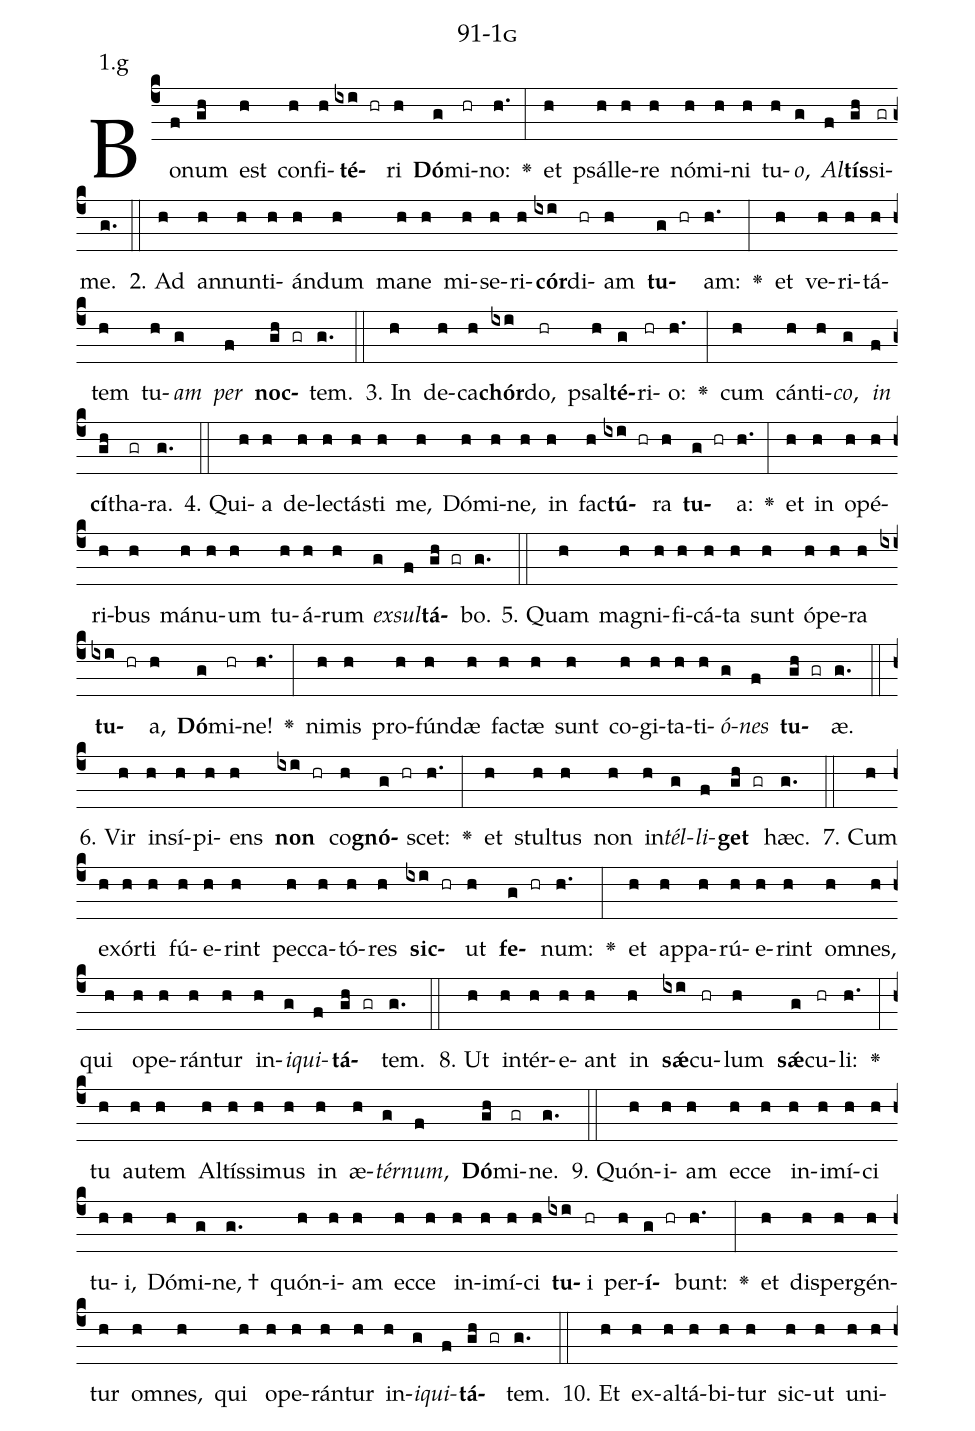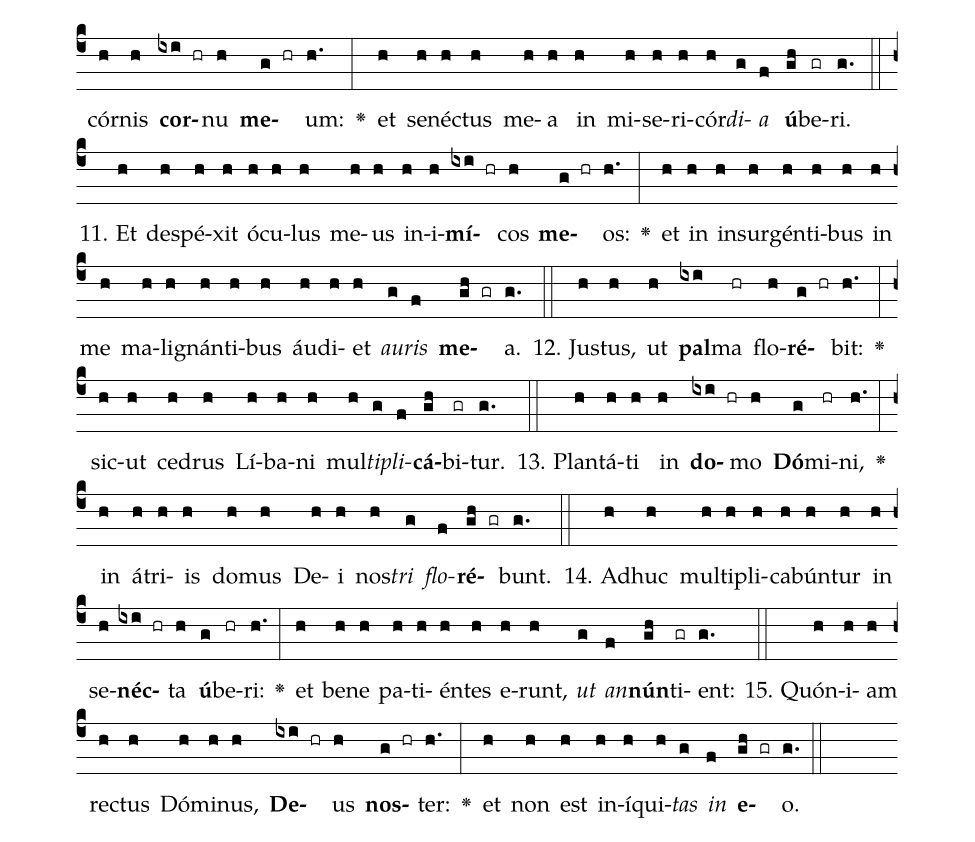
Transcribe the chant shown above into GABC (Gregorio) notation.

name: 91-1g;
annotation: 1.g;
%%
(c4)Bo(f)num(gh) est(h) con(h)fi(h)<b>té</b>(ixi hr)ri(h) <b>Dó</b>(g)mi(hr)no:(h.) <v>\greheightstar</v>(:) et(h) psál(h)le(h)re(h) nó(h)mi(h)ni(h) tu(h)<i>o</i>,(g) <i>Al</i>(f)<b>tís</b>(gh)si(gr)me.(g.) (::)
2. Ad(h) an(h)nun(h)ti(h)án(h)dum(h) ma(h)ne(h) mi(h)se(h)ri(h)<b>cór</b>(ixi)di(hr)am(h) <b>tu</b>(g hr)am:(h.) <v>\greheightstar</v>(:) et(h) ve(h)ri(h)tá(h)tem(h) tu(h)<i>am</i>(g) <i>per</i>(f) <b>noc</b>(gh gr)tem.(g.) (::)
3. In(h) de(h)ca(h)<b>chór</b>(ixi)do,(hr) psal(h)<b>té</b>(g)ri(hr)o:(h.) <v>\greheightstar</v>(:) cum(h) cán(h)ti(h)<i>co</i>,(g) <i>in</i>(f) <b>cí</b>(gh)tha(gr)ra.(g.) (::)
4. Qui(h)a(h) de(h)lec(h)tás(h)ti(h) me,(h) Dó(h)mi(h)ne,(h) in(h) fac(h)<b>tú</b>(ixi hr)ra(h) <b>tu</b>(g hr)a:(h.) <v>\greheightstar</v>(:) et(h) in(h) o(h)pé(h)ri(h)bus(h) má(h)nu(h)um(h) tu(h)á(h)rum(h) <i>ex</i>(g)<i>sul</i>(f)<b>tá</b>(gh gr)bo.(g.) (::)
5. Quam(h) ma(h)gni(h)fi(h)cá(h)ta(h) sunt(h) ó(h)pe(h)ra(h) <b>tu</b>(ixi hr)a,(h) <b>Dó</b>(g)mi(hr)ne!(h.) <v>\greheightstar</v>(:) ni(h)mis(h) pro(h)fún(h)dæ(h) fac(h)tæ(h) sunt(h) co(h)gi(h)ta(h)ti(h)<i>ó</i>(g)<i>nes</i>(f) <b>tu</b>(gh gr)æ.(g.) (::)
6. Vir(h) in(h)sí(h)pi(h)ens(h) <b>non</b>(ixi hr) co(h)<b>gnó</b>(g hr)scet:(h.) <v>\greheightstar</v>(:) et(h) stul(h)tus(h) non(h) in(h)<i>tél</i>(g)<i>li</i>(f)<b>get</b>(gh gr) hæc.(g.) (::)
7. Cum(h) ex(h)ór(h)ti(h) fú(h)e(h)rint(h) pec(h)ca(h)tó(h)res(h) <b>sic</b>(ixi hr)ut(h) <b>fe</b>(g hr)num:(h.) <v>\greheightstar</v>(:) et(h) ap(h)pa(h)rú(h)e(h)rint(h) om(h)nes,(h) qui(h) o(h)pe(h)rán(h)tur(h) in(h)<i>i</i>(g)<i>qui</i>(f)<b>tá</b>(gh gr)tem.(g.) (::)
8. Ut(h) in(h)tér(h)e(h)ant(h) in(h) <b>sǽ</b>(ixi)cu(hr)lum(h) <b>sǽ</b>(g)cu(hr)li:(h.) <v>\greheightstar</v>(:) tu(h) au(h)tem(h) Al(h)tís(h)si(h)mus(h) in(h) æ(h)<i>tér</i>(g)<i>num</i>,(f) <b>Dó</b>(gh)mi(gr)ne.(g.) (::)
9. Quón(h)i(h)am(h) ec(h)ce(h) in(h)i(h)mí(h)ci(h) tu(h)i,(h) Dó(h)mi(g)ne, †(g.) quón(h)i(h)am(h) ec(h)ce(h) in(h)i(h)mí(h)ci(h) <b>tu</b>(ixi)i(hr) per(h)<b>í</b>(g hr)bunt:(h.) <v>\greheightstar</v>(:) et(h) di(h)sper(h)gén(h)tur(h) om(h)nes,(h) qui(h) o(h)pe(h)rán(h)tur(h) in(h)<i>i</i>(g)<i>qui</i>(f)<b>tá</b>(gh gr)tem.(g.) (::)
10. Et(h) ex(h)al(h)tá(h)bi(h)tur(h) sic(h)ut(h) u(h)ni(h)cór(h)nis(h) <b>cor</b>(ixi hr)nu(h) <b>me</b>(g hr)um:(h.) <v>\greheightstar</v>(:) et(h) se(h)néc(h)tus(h) me(h)a(h) in(h) mi(h)se(h)ri(h)cór(h)<i>di</i>(g)<i>a</i>(f) <b>ú</b>(gh)be(gr)ri.(g.) (::)
11. Et(h) de(h)spé(h)xit(h) ó(h)cu(h)lus(h) me(h)us(h) in(h)i(h)<b>mí</b>(ixi hr)cos(h) <b>me</b>(g hr)os:(h.) <v>\greheightstar</v>(:) et(h) in(h) in(h)sur(h)gén(h)ti(h)bus(h) in(h) me(h) ma(h)li(h)gnán(h)ti(h)bus(h) áu(h)di(h)et(h) <i>au</i>(g)<i>ris</i>(f) <b>me</b>(gh gr)a.(g.) (::)
12. Jus(h)tus,(h) ut(h) <b>pal</b>(ixi)ma(hr) flo(h)<b>ré</b>(g hr)bit:(h.) <v>\greheightstar</v>(:) sic(h)ut(h) ce(h)drus(h) Lí(h)ba(h)ni(h) mul(h)<i>ti</i>(g)<i>pli</i>(f)<b>cá</b>(gh)bi(gr)tur.(g.) (::)
13. Plan(h)tá(h)ti(h) in(h) <b>do</b>(ixi hr)mo(h) <b>Dó</b>(g)mi(hr)ni,(h.) <v>\greheightstar</v>(:) in(h) á(h)tri(h)is(h) do(h)mus(h) De(h)i(h) nos(h)<i>tri</i>(g) <i>flo</i>(f)<b>ré</b>(gh gr)bunt.(g.) (::)
14. Ad(h)huc(h) mul(h)ti(h)pli(h)ca(h)bún(h)tur(h) in(h) se(h)<b>néc</b>(ixi hr)ta(h) <b>ú</b>(g)be(hr)ri:(h.) <v>\greheightstar</v>(:) et(h) be(h)ne(h) pa(h)ti(h)én(h)tes(h) e(h)runt,(h) <i>ut</i>(g) <i>an</i>(f)<b>nún</b>(gh)ti(gr)ent:(g.) (::)
15. Quón(h)i(h)am(h) rec(h)tus(h) Dó(h)mi(h)nus,(h) <b>De</b>(ixi hr)us(h) <b>nos</b>(g hr)ter:(h.) <v>\greheightstar</v>(:) et(h) non(h) est(h) in(h)í(h)qui(h)<i>tas</i>(g) <i>in</i>(f) <b>e</b>(gh gr)o.(g.) (::)
